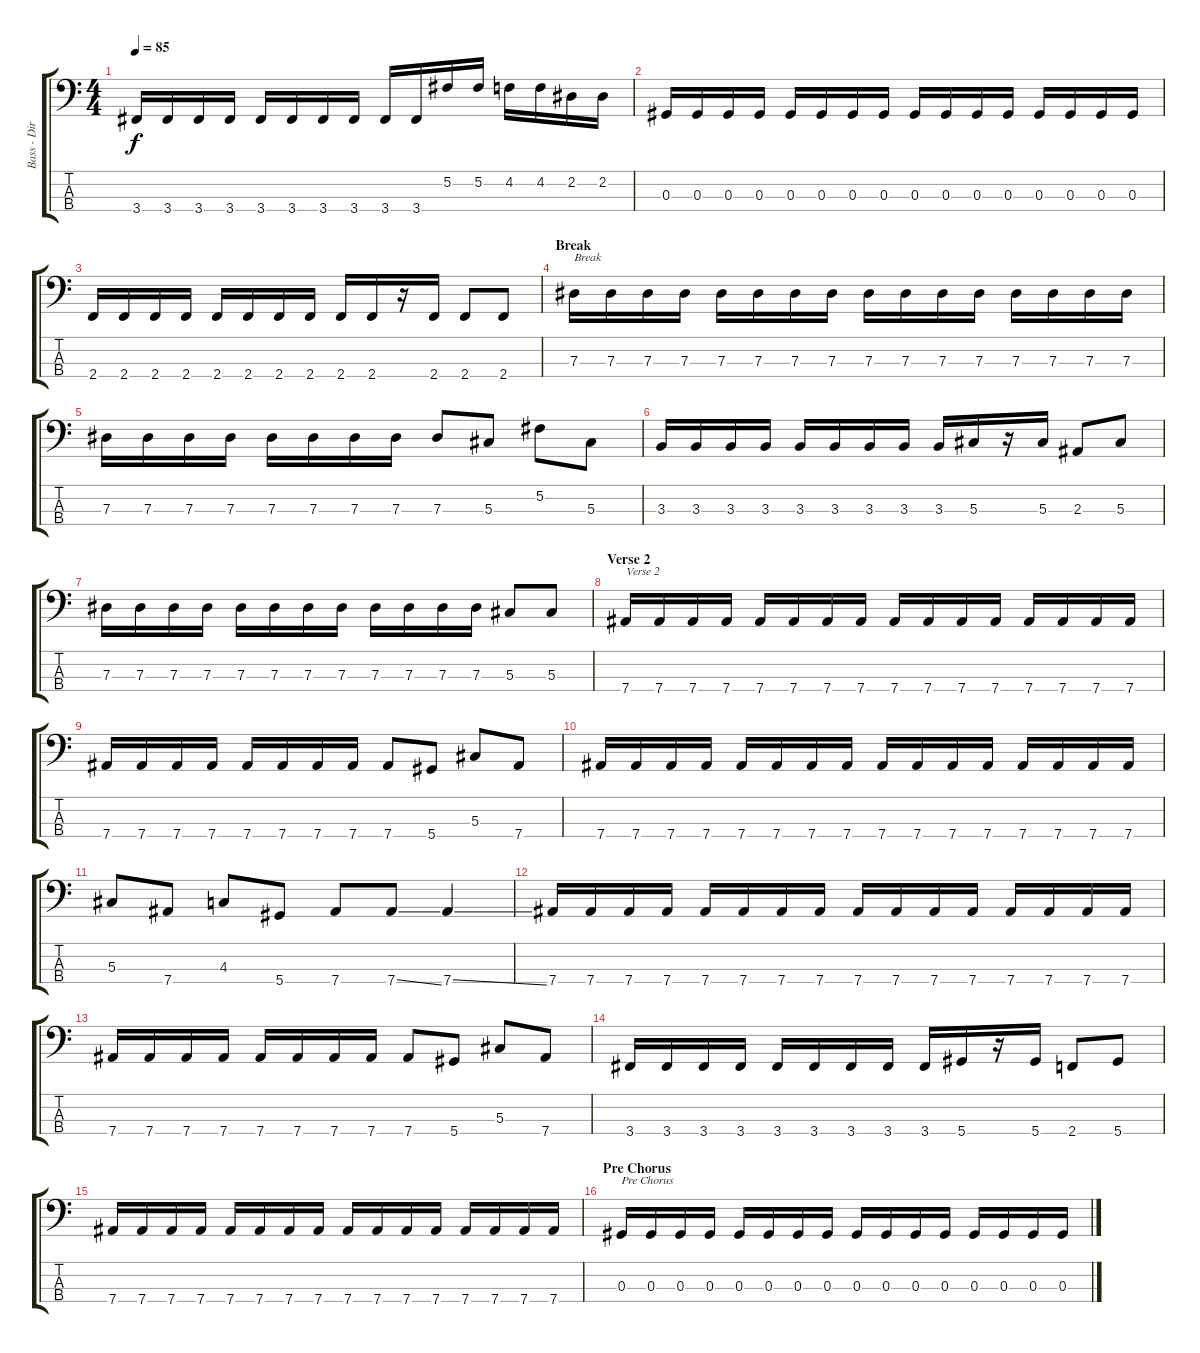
\track ("Bass - Dirk Schlächter" "Bass - Dir") {instrument electricbassfinger}
\staff {score tabs}
\tuning (Gb2 Db2 Ab1 Eb1) {hide}
\ts (4 4)
\tempo 85
\clef f4
\ks c
3.4.16{dy f} 3.4.16 3.4.16 3.4.16 3.4.16 3.4.16 3.4.16 3.4.16 3.4.16 3.4.16 5.2.16 5.2.16 4.2.16 4.2.16 2.2.16 2.2.16 |
0.3.16 0.3.16 0.3.16 0.3.16 0.3.16 0.3.16 0.3.16 0.3.16 0.3.16 0.3.16 0.3.16 0.3.16 0.3.16 0.3.16 0.3.16 0.3.16 |
2.4.16 2.4.16 2.4.16 2.4.16 2.4.16 2.4.16 2.4.16 2.4.16 2.4.16 2.4.16 r.16 2.4.16 2.4.8 2.4.8 |
\section ("" "Break")
7.3.16{txt "Break"} 7.3.16 7.3.16 7.3.16 7.3.16 7.3.16 7.3.16 7.3.16 7.3.16 7.3.16 7.3.16 7.3.16 7.3.16 7.3.16 7.3.16 7.3.16 |
7.3.16 7.3.16 7.3.16 7.3.16 7.3.16 7.3.16 7.3.16 7.3.16 7.3.8 5.3.8 5.2.8 5.3.8 |
3.3.16 3.3.16 3.3.16 3.3.16 3.3.16 3.3.16 3.3.16 3.3.16 3.3.16 5.3.16 r.16 5.3.16 2.3.8 5.3.8 |
7.3.16 7.3.16 7.3.16 7.3.16 7.3.16 7.3.16 7.3.16 7.3.16 7.3.16 7.3.16 7.3.16 7.3.16 5.3.8 5.3.8 |
\section ("" "Verse 2")
7.4.16{txt "Verse 2"} 7.4.16 7.4.16 7.4.16 7.4.16 7.4.16 7.4.16 7.4.16 7.4.16 7.4.16 7.4.16 7.4.16 7.4.16 7.4.16 7.4.16 7.4.16 |
7.4.16 7.4.16 7.4.16 7.4.16 7.4.16 7.4.16 7.4.16 7.4.16 7.4.8 5.4.8 5.3.8 7.4.8 |
7.4.16 7.4.16 7.4.16 7.4.16 7.4.16 7.4.16 7.4.16 7.4.16 7.4.16 7.4.16 7.4.16 7.4.16 7.4.16 7.4.16 7.4.16 7.4.16 |
5.3.8 7.4.8 4.3.8 5.4.8 7.4.8 7.4{ss}.8 7.4{ss}.4 |
7.4.16 7.4.16 7.4.16 7.4.16 7.4.16 7.4.16 7.4.16 7.4.16 7.4.16 7.4.16 7.4.16 7.4.16 7.4.16 7.4.16 7.4.16 7.4.16 |
7.4.16 7.4.16 7.4.16 7.4.16 7.4.16 7.4.16 7.4.16 7.4.16 7.4.8 5.4.8 5.3.8 7.4.8 |
3.4.16 3.4.16 3.4.16 3.4.16 3.4.16 3.4.16 3.4.16 3.4.16 3.4.16 5.4.16 r.16 5.4.16 2.4.8 5.4.8 |
7.4.16 7.4.16 7.4.16 7.4.16 7.4.16 7.4.16 7.4.16 7.4.16 7.4.16 7.4.16 7.4.16 7.4.16 7.4.16 7.4.16 7.4.16 7.4.16 |
\section ("" "Pre Chorus")
0.3.16{txt "Pre Chorus"} 0.3.16 0.3.16 0.3.16 0.3.16 0.3.16 0.3.16 0.3.16 0.3.16 0.3.16 0.3.16 0.3.16 0.3.16 0.3.16 0.3.16 0.3.16
